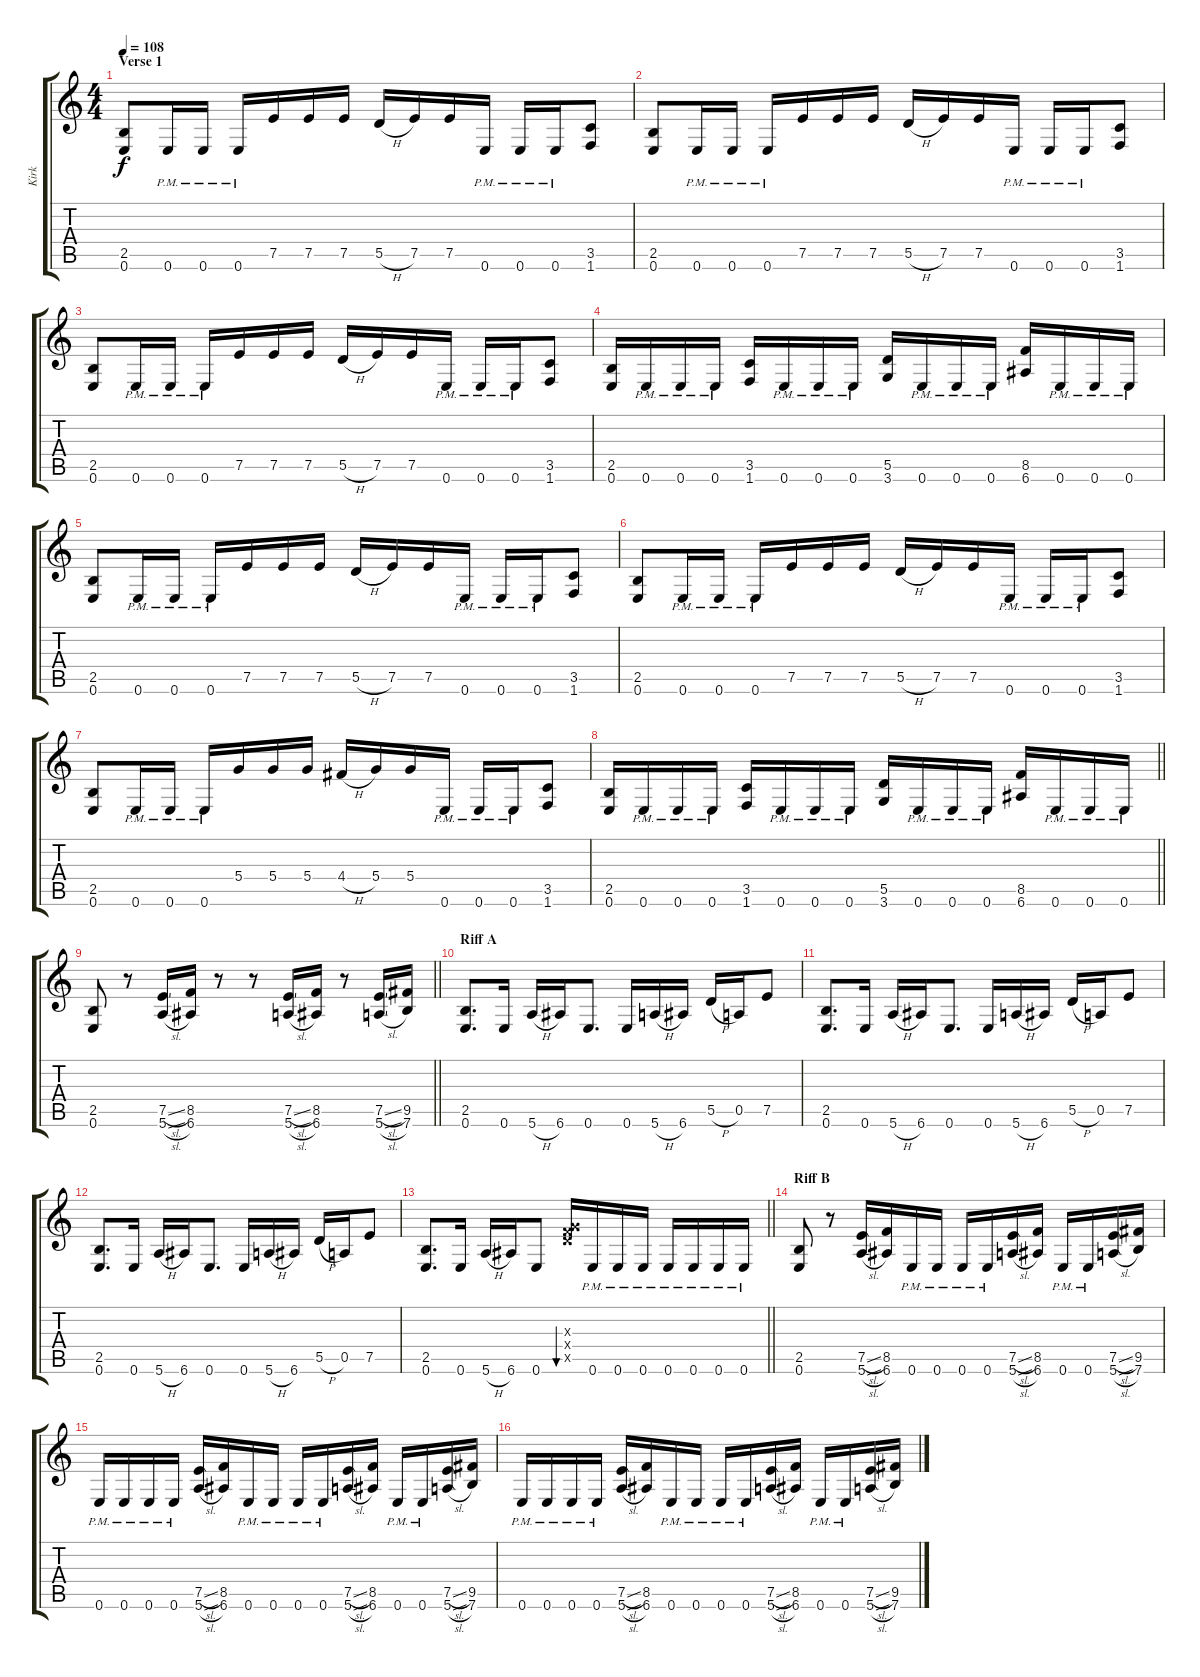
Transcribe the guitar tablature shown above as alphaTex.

\track ("Kirk" "Kirk") {instrument distortionguitar}
\staff {score tabs}
\tuning (E4 B3 G3 D3 A2 E2) {hide}
\ts (4 4)
\section ("" "Verse 1")
\tempo 108
\clef g2
\ks c
(2.5 0.6).8{dy f} 0.6{pm}.16 0.6{pm}.16 0.6{pm}.16 7.5.16 7.5.16 7.5.16 5.5{h}.16 7.5.16 7.5.16 0.6{pm}.16 0.6{pm}.16 0.6{pm}.16 (3.5 1.6).8 |
(2.5 0.6).8 0.6{pm}.16 0.6{pm}.16 0.6{pm}.16 7.5.16 7.5.16 7.5.16 5.5{h}.16 7.5.16 7.5.16 0.6{pm}.16 0.6{pm}.16 0.6{pm}.16 (3.5 1.6).8 |
(2.5 0.6).8 0.6{pm}.16 0.6{pm}.16 0.6{pm}.16 7.5.16 7.5.16 7.5.16 5.5{h}.16 7.5.16 7.5.16 0.6{pm}.16 0.6{pm}.16 0.6{pm}.16 (3.5 1.6).8 |
(2.5 0.6).16 0.6{pm}.16 0.6{pm}.16 0.6{pm}.16 (3.5 1.6).16 0.6{pm}.16 0.6{pm}.16 0.6{pm}.16 (5.5 3.6).16 0.6{pm}.16 0.6{pm}.16 0.6{pm}.16 (8.5 6.6).16 0.6{pm}.16 0.6{pm}.16 0.6{pm}.16 |
(2.5 0.6).8 0.6{pm}.16 0.6{pm}.16 0.6{pm}.16 7.5.16 7.5.16 7.5.16 5.5{h}.16 7.5.16 7.5.16 0.6{pm}.16 0.6{pm}.16 0.6{pm}.16 (3.5 1.6).8 |
(2.5 0.6).8 0.6{pm}.16 0.6{pm}.16 0.6{pm}.16 7.5.16 7.5.16 7.5.16 5.5{h}.16 7.5.16 7.5.16 0.6{pm}.16 0.6{pm}.16 0.6{pm}.16 (3.5 1.6).8 |
(2.5 0.6).8 0.6{pm}.16 0.6{pm}.16 0.6{pm}.16 5.4.16 5.4.16 5.4.16 4.4{h}.16 5.4.16 5.4.16 0.6{pm}.16 0.6{pm}.16 0.6{pm}.16 (3.5 1.6).8 |
\barLineRight lightlight
(2.5 0.6).16 0.6{pm}.16 0.6{pm}.16 0.6{pm}.16 (3.5 1.6).16 0.6{pm}.16 0.6{pm}.16 0.6{pm}.16 (5.5 3.6).16 0.6{pm}.16 0.6{pm}.16 0.6{pm}.16 (8.5 6.6).16 0.6{pm}.16 0.6{pm}.16 0.6{pm}.16 |
\section ("" "")
\barLineRight lightlight
(2.5 0.6).8 r.8 (7.5{sl} 5.6{sl}).16 (8.5 6.6).16 r.8 r.8 (7.5{sl} 5.6{sl}).16 (8.5 6.6).16 r.8 (7.5{sl} 5.6{sl}).16 (9.5 7.6).16 |
\section ("" "Riff A")
(2.5 0.6).8{d} 0.6.16 5.6{h}.16 6.6.16 0.6.8{d} 0.6.16 5.6{h}.16 6.6.16 5.5{h}.16 0.5.16 7.5.8 |
(2.5 0.6).8{d} 0.6.16 5.6{h}.16 6.6.16 0.6.8{d} 0.6.16 5.6{h}.16 6.6.16 5.5{h}.16 0.5.16 7.5.8 |
(2.5 0.6).8{d} 0.6.16 5.6{h}.16 6.6.16 0.6.8{d} 0.6.16 5.6{h}.16 6.6.16 5.5{h}.16 0.5.16 7.5.8 |
\barLineRight lightlight
(2.5 0.6).8{d} 0.6.16 5.6{h}.16 6.6.16 0.6.8 (0.3{x} 0.4{x} 8.5{x}).16{bu 240} 0.6{pm}.16 0.6{pm}.16 0.6{pm}.16 0.6{pm}.16 0.6{pm}.16 0.6{pm}.16 0.6{pm}.16 |
\section ("" "Riff B")
(2.5 0.6).8 r.8 (7.5{sl} 5.6{sl}).16 (8.5 6.6).16 0.6{pm}.16 0.6{pm}.16 0.6{pm}.16 0.6{pm}.16 (7.5{sl} 5.6{sl}).16 (8.5 6.6).16 0.6{pm}.16 0.6{pm}.16 (7.5{sl} 5.6{sl}).16 (9.5 7.6).16 |
0.6{pm}.16 0.6{pm}.16 0.6{pm}.16 0.6{pm}.16 (7.5{sl} 5.6{sl}).16 (8.5 6.6).16 0.6{pm}.16 0.6{pm}.16 0.6{pm}.16 0.6{pm}.16 (7.5{sl} 5.6{sl}).16 (8.5 6.6).16 0.6{pm}.16 0.6{pm}.16 (7.5{sl} 5.6{sl}).16 (9.5 7.6).16 |
0.6{pm}.16 0.6{pm}.16 0.6{pm}.16 0.6{pm}.16 (7.5{sl} 5.6{sl}).16 (8.5 6.6).16 0.6{pm}.16 0.6{pm}.16 0.6{pm}.16 0.6{pm}.16 (7.5{sl} 5.6{sl}).16 (8.5 6.6).16 0.6{pm}.16 0.6{pm}.16 (7.5{sl} 5.6{sl}).16 (9.5 7.6).16
